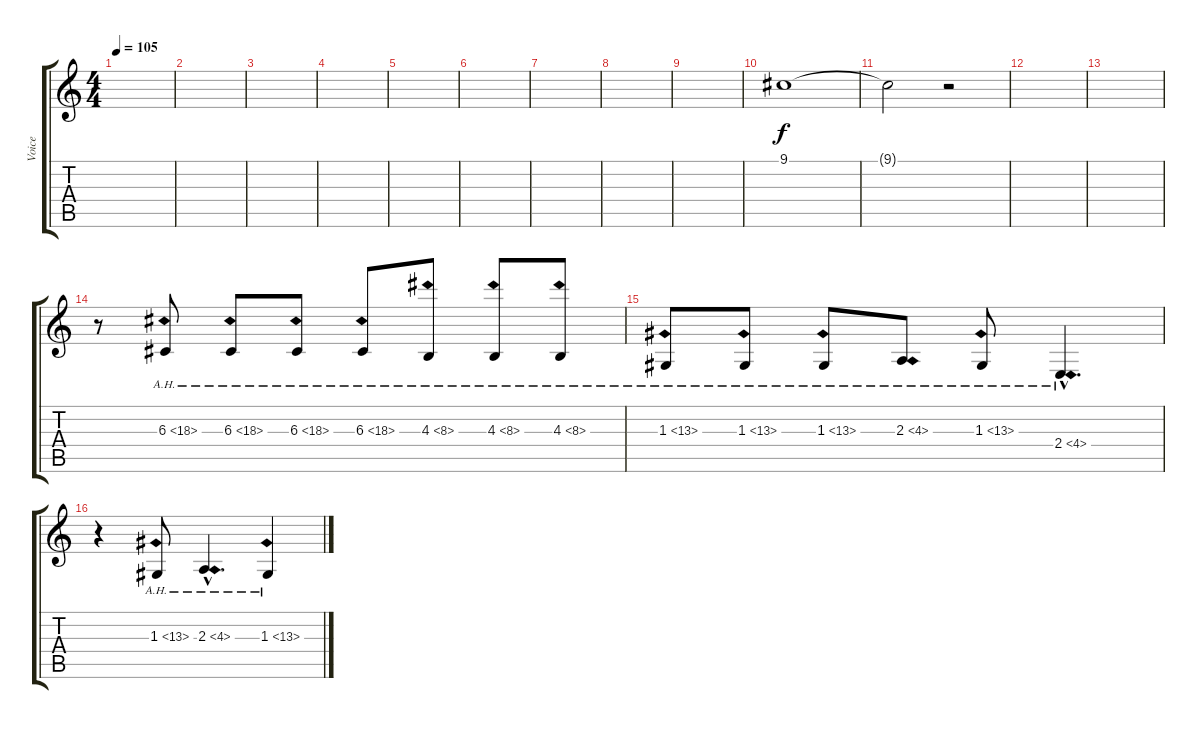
\track ("Voice" "Voice") {instrument clarinet}
\staff {score tabs}
\tuning (E4 B3 G3 D3 A2 E2) {hide}
\ts (4 4)
\tempo 105
\clef g2
\ks c
|
|
|
|
|
|
|
|
|
9.1.1 |
9.1{t}.2 r.2 |
|
|
r.8 6.3{ah 12}.8 6.3{ah 12}.8 6.3{ah 12}.8 6.3{ah 12}.8 4.3{ah 4}.8 4.3{ah 4}.8 4.3{ah 4}.8 |
1.3{ah 12}.8 1.3{ah 12}.8 1.3{ah 12}.8 2.3{ah 2}.8 1.3{ah 12}.8 2.4{ah 2 hac}.4{d} |
r.4 1.3{ah 12}.8 2.3{ah 2 hac}.4{d} 1.3{ah 12}.4
